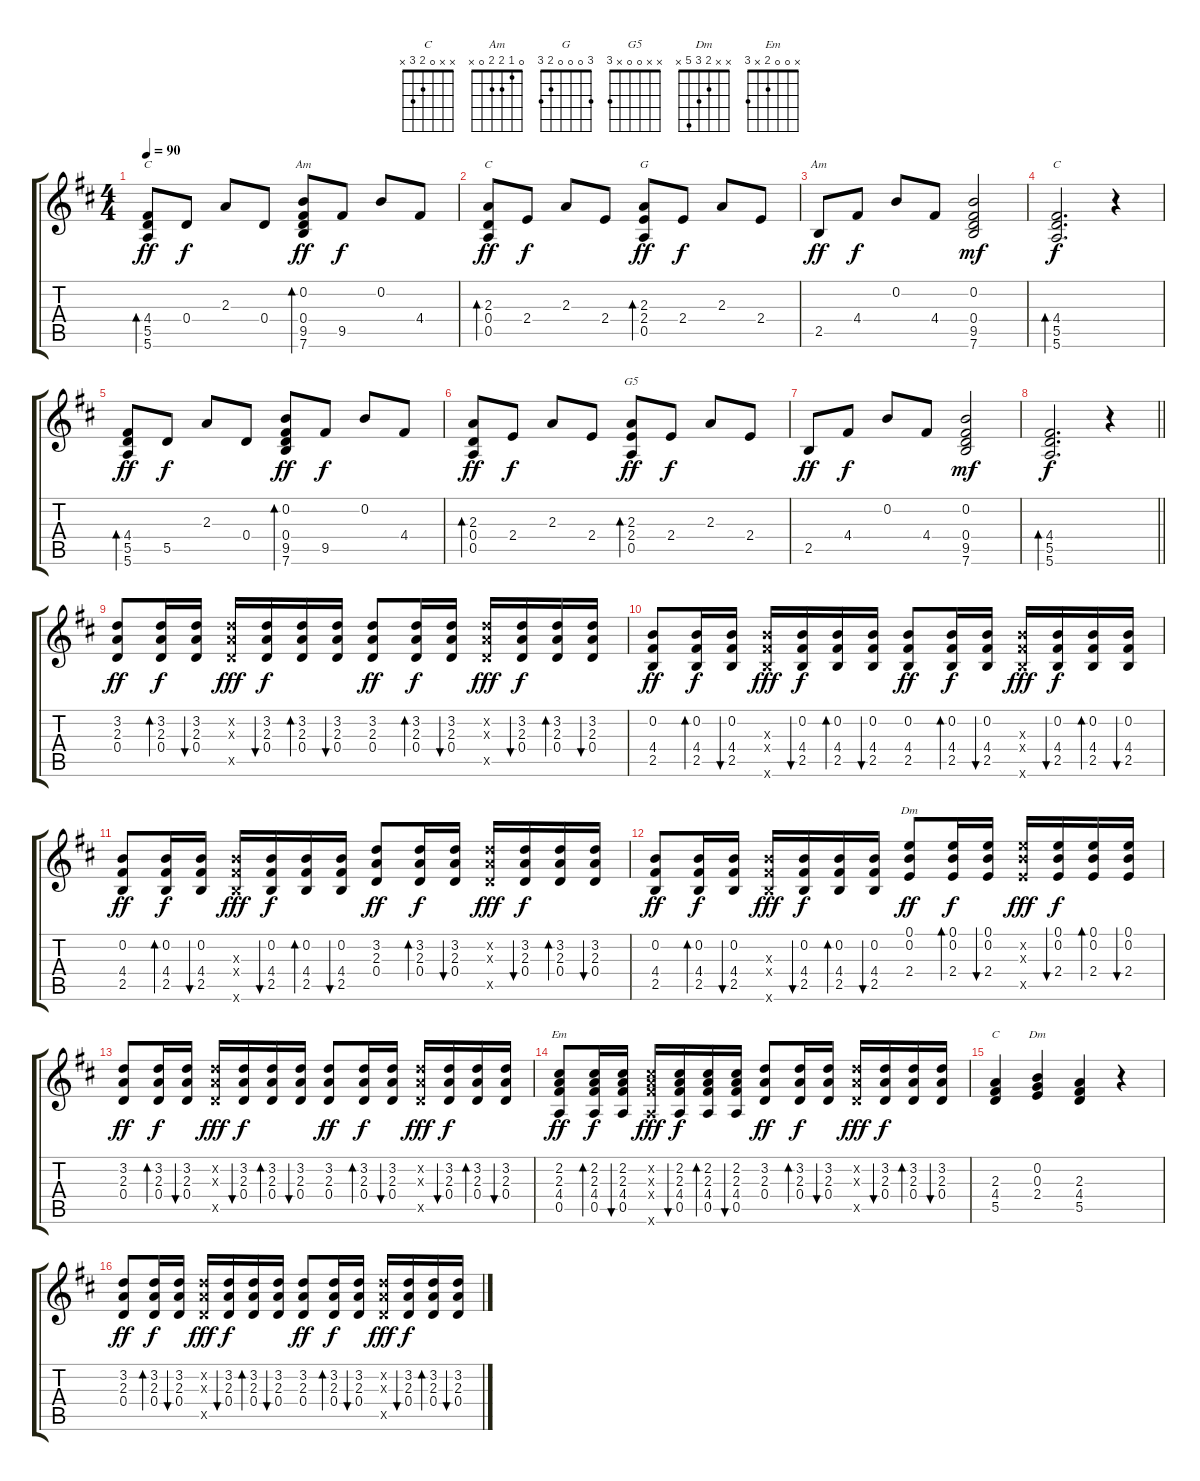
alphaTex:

\track "" {instrument acousticguitarsteel}
\staff {score tabs}
\tuning (E4 B3 G3 D3 A2 E2) {hide}
\chord ("C" 0 1 0 2 3 x)
\chord ("Am" x x 2 2 3 5) {barre 2}
\chord ("C" x x 0 x 3 3)
\chord ("G" 3 0 0 0 2 3)
\chord ("Am" 0 1 2 2 0 x)
\chord ("C" x x x 2 3 3)
\chord ("G5" x x 0 0 x 3)
\chord ("Dm" 1 3 2 0 x x)
\chord ("Em" x 0 0 2 x 3)
\chord ("C" x x 0 2 3 x)
\chord ("Dm" x x 2 3 5 x)
\ts (4 4)
\section ("" "")
\tempo 90
\clef g2
\ks d
(4.4 5.5 5.6).8{bd 240 ch "C" dy ff} 0.4.8{dy f} 2.3.8 0.4.8 (0.2 0.4 9.5 7.6).8{bd 240 ch "Am" dy ff} 9.5.8{dy f} 0.2.8 4.4.8 |
(2.3 0.4 0.5).8{bd 240 ch "C" dy ff} 2.4.8{dy f} 2.3.8 2.4.8 (2.3 2.4 0.5).8{bd 240 ch "G" dy ff} 2.4.8{dy f} 2.3.8 2.4.8 |
2.5.8{ch "Am" dy ff} 4.4.8{dy f} 0.2.8 4.4.8 (0.2 0.4 9.5 7.6).2{dy mf} |
(4.4 5.5 5.6).2{d bd 240 ch "C" dy f} r.4 |
(4.4 5.5 5.6).8{bd 240 dy ff} 5.5.8{dy f} 2.3.8 0.4.8 (0.2 0.4 9.5 7.6).8{bd 240 dy ff} 9.5.8{dy f} 0.2.8 4.4.8 |
(2.3 0.4 0.5).8{bd 240 dy ff} 2.4.8{dy f} 2.3.8 2.4.8 (2.3 2.4 0.5).8{bd 240 ch "G5" dy ff} 2.4.8{dy f} 2.3.8 2.4.8 |
2.5.8{dy ff} 4.4.8{dy f} 0.2.8 4.4.8 (0.2 0.4 9.5 7.6).2{dy mf} |
\barLineRight lightlight
(4.4 5.5 5.6).2{d bd 240 dy f} r.4 |
\section ("" "")
(3.2 2.3 0.4).8{dy ff} (3.2 2.3 0.4).16{bd 240 dy f} (3.2 2.3 0.4).16{bu 240} (3.2{x} 2.3{x} 5.5{x}).16{dy fff} (3.2 2.3 0.4).16{bu 240 dy f} (3.2 2.3 0.4).16{bd 240} (3.2 2.3 0.4).16{bu 240} (3.2 2.3 0.4).8{dy ff} (3.2 2.3 0.4).16{bd 240 dy f} (3.2 2.3 0.4).16{bu 240} (3.2{x} 2.3{x} 5.5{x}).16{dy fff} (3.2 2.3 0.4).16{bu 240 dy f} (3.2 2.3 0.4).16{bd 240} (3.2 2.3 0.4).16{bu 240} |
(0.2 4.4 2.5).8{dy ff} (0.2 4.4 2.5).16{bd 60 dy f} (0.2 4.4 2.5).16{bu 60} (4.3{x} 4.4{x} 7.6{x}).16{dy fff} (0.2 4.4 2.5).16{bu 60 dy f} (0.2 4.4 2.5).16{bd 60} (0.2 4.4 2.5).16{bu 60} (0.2 4.4 2.5).8{dy ff} (0.2 4.4 2.5).16{bd 60 dy f} (0.2 4.4 2.5).16{bu 60} (4.3{x} 4.4{x} 7.6{x}).16{dy fff} (0.2 4.4 2.5).16{bu 60 dy f} (0.2 4.4 2.5).16{bd 60} (0.2 4.4 2.5).16{bu 60} |
(0.2 4.4 2.5).8{dy ff} (0.2 4.4 2.5).16{bd 60 dy f} (0.2 4.4 2.5).16{bu 60} (4.3{x} 4.4{x} 7.6{x}).16{dy fff} (0.2 4.4 2.5).16{bu 60 dy f} (0.2 4.4 2.5).16{bd 60} (0.2 4.4 2.5).16{bu 60} (3.2 2.3 0.4).8{dy ff} (3.2 2.3 0.4).16{bd 240 dy f} (3.2 2.3 0.4).16{bu 240} (3.2{x} 2.3{x} 5.5{x}).16{dy fff} (3.2 2.3 0.4).16{bu 240 dy f} (3.2 2.3 0.4).16{bd 240} (3.2 2.3 0.4).16{bu 240} |
(0.2 4.4 2.5).8{dy ff} (0.2 4.4 2.5).16{bd 60 dy f} (0.2 4.4 2.5).16{bu 60} (4.3{x} 4.4{x} 7.6{x}).16{dy fff} (0.2 4.4 2.5).16{bu 60 dy f} (0.2 4.4 2.5).16{bd 60} (0.2 4.4 2.5).16{bu 60} (0.1 0.2 2.4).8{ch "Dm" dy ff} (0.1 0.2 2.4).16{bd 60 dy f} (0.1 0.2 2.4).16{bu 60} (5.2{x} 4.3{x} 7.5{x}).16{dy fff} (0.1 0.2 2.4).16{bu 60 dy f} (0.1 0.2 2.4).16{bd 60} (0.1 0.2 2.4).16{bu 60} |
(3.2 2.3 0.4).8{dy ff} (3.2 2.3 0.4).16{bd 240 dy f} (3.2 2.3 0.4).16{bu 240} (3.2{x} 2.3{x} 5.5{x}).16{dy fff} (3.2 2.3 0.4).16{bu 240 dy f} (3.2 2.3 0.4).16{bd 240} (3.2 2.3 0.4).16{bu 240} (3.2 2.3 0.4).8{dy ff} (3.2 2.3 0.4).16{bd 240 dy f} (3.2 2.3 0.4).16{bu 240} (3.2{x} 2.3{x} 5.5{x}).16{dy fff} (3.2 2.3 0.4).16{bu 240 dy f} (3.2 2.3 0.4).16{bd 240} (3.2 2.3 0.4).16{bu 240} |
(2.2 2.3 4.4 0.5).8{ch "Em" dy ff} (2.2 2.3 4.4 0.5).16{bd 60 dy f} (2.2 2.3 4.4 0.5).16{bu 60} (2.2{x} 2.3{x} 4.4{x} 5.6{x}).16{dy fff} (2.2 2.3 4.4 0.5).16{bu 60 dy f} (2.2 2.3 4.4 0.5).16{bd 60} (2.2 2.3 4.4 0.5).16{bu 60} (3.2 2.3 0.4).8{dy ff} (3.2 2.3 0.4).16{bd 240 dy f} (3.2 2.3 0.4).16{bu 240} (3.2{x} 2.3{x} 5.5{x}).16{dy fff} (3.2 2.3 0.4).16{bu 240 dy f} (3.2 2.3 0.4).16{bd 240} (3.2 2.3 0.4).16{bu 240} |
(2.3 4.4 5.5).4{ch "C"} (0.2 0.3 2.4).4{ch "Dm"} (2.3 4.4 5.5).4 r.4 |
(3.2 2.3 0.4).8{dy ff} (3.2 2.3 0.4).16{bd 240 dy f} (3.2 2.3 0.4).16{bu 240} (3.2{x} 2.3{x} 5.5{x}).16{dy fff} (3.2 2.3 0.4).16{bu 240 dy f} (3.2 2.3 0.4).16{bd 240} (3.2 2.3 0.4).16{bu 240} (3.2 2.3 0.4).8{dy ff} (3.2 2.3 0.4).16{bd 240 dy f} (3.2 2.3 0.4).16{bu 240} (3.2{x} 2.3{x} 5.5{x}).16{dy fff} (3.2 2.3 0.4).16{bu 240 dy f} (3.2 2.3 0.4).16{bd 240} (3.2 2.3 0.4).16{bu 240}
